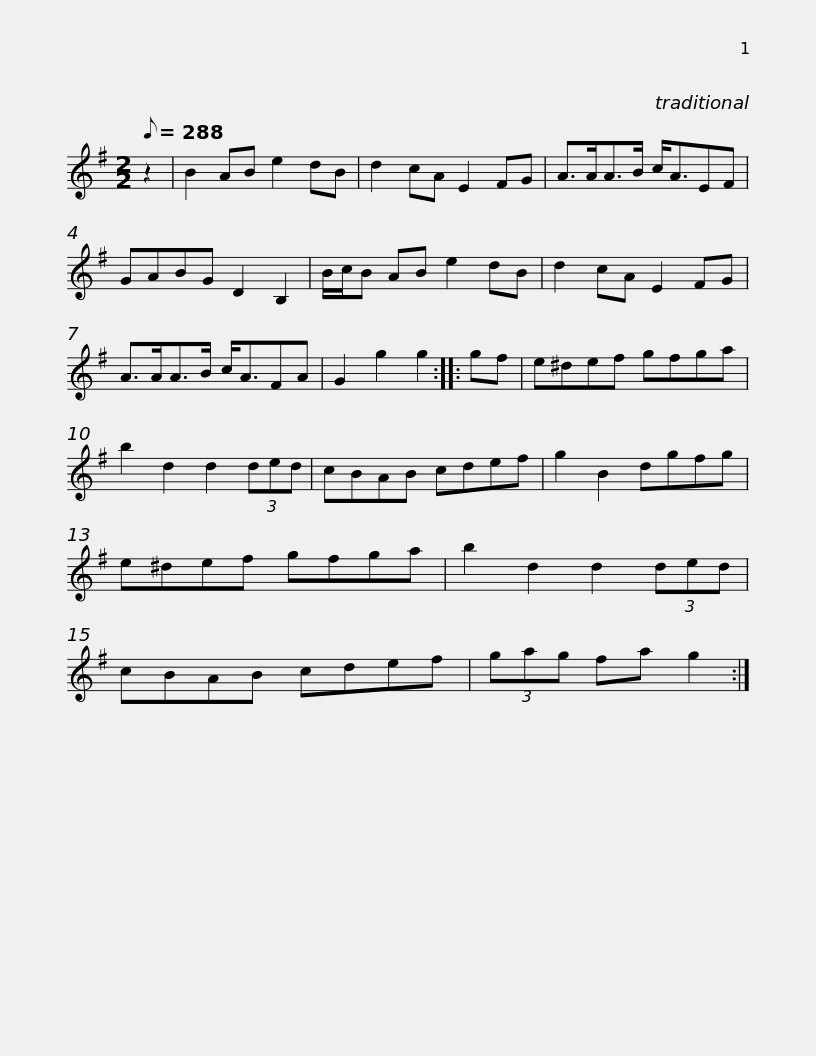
X:1
L:1/8
Q:1/8=288
M:2/2
I:linebreak $
K:G
V:1 treble
V:1
 z2 | B2 AB e2 dB | d2 cA E2 FG | A>AA>B c<AEF | GABG D2 B,2 | %5
 B/c/B AB e2 dB | d2 cA E2 FG |$ A>AA>B c<AFA | G2 g2 g2 :: gf | %10
 e^def gfga | b2 d2 d2 (3ded | cBAB cdef | g2 B2 dgfg |$ e^def gfga | %15
 b2 d2 d2 (3ded | cBAB cdef | (3gag fa g2 :| %18
